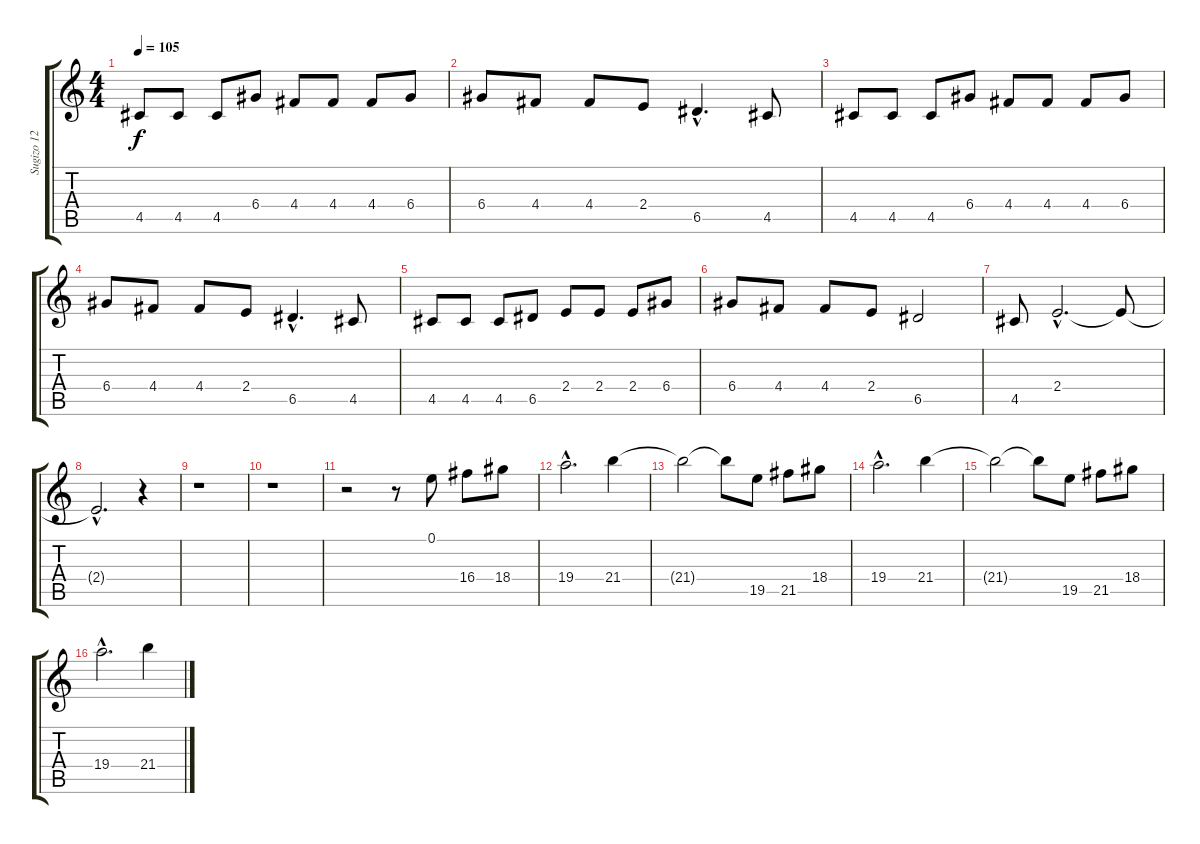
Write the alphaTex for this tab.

\track ("Sugizo 12 String" "Sugizo 12 ") {instrument overdrivenguitar}
\staff {score tabs}
\tuning (E4 B3 G3 D3 A2 E2) {hide}
\ts (4 4)
\tempo 105
\clef g2
\ks c
4.5.8{dy f} 4.5.8 4.5.8 6.4.8 4.4.8 4.4.8 4.4.8 6.4.8 |
6.4.8 4.4.8 4.4.8 2.4.8 6.5{hac}.4{d} 4.5.8 |
4.5.8 4.5.8 4.5.8 6.4.8 4.4.8 4.4.8 4.4.8 6.4.8 |
6.4.8 4.4.8 4.4.8 2.4.8 6.5{hac}.4{d} 4.5.8 |
4.5.8 4.5.8 4.5.8 6.5.8 2.4.8 2.4.8 2.4.8 6.4.8 |
6.4.8 4.4.8 4.4.8 2.4.8 6.5.2 |
4.5.8 2.4{hac}.2{d} 2.4{t}.8 |
2.4{hac t}.2{d} r.4 |
r.1 |
r.1 |
r.2 r.8 0.1.8{volume 16} 16.4.8 18.4.8 |
19.4{hac}.2{d} 21.4.4 |
21.4{t}.2 21.4{t}.8 19.5.8 21.5.8 18.4.8 |
19.4{hac}.2{d} 21.4.4 |
21.4{t}.2 21.4{t}.8 19.5.8 21.5.8 18.4.8 |
19.4{hac}.2{d} 21.4.4
